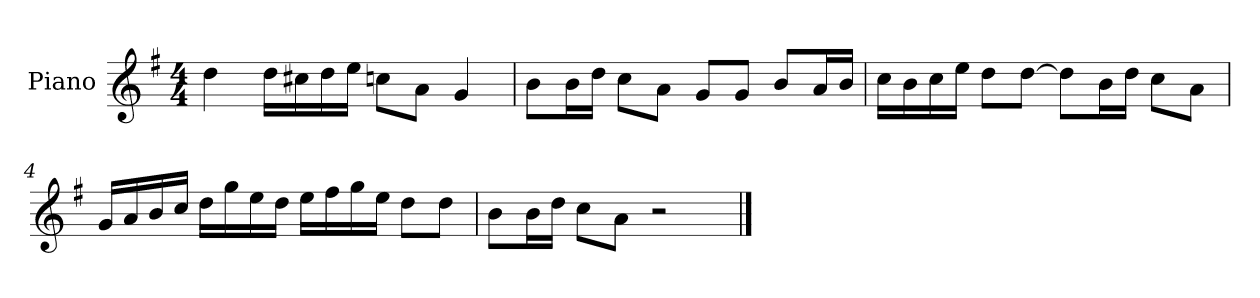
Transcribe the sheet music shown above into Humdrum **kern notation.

**kern
*part1
*staff1
*I"Piano
*I'P-no
*clefG2
*k[f#]
*M4/4
*MM90
=1
4dd\
16dd\LL
16cc#X\
16dd\
16ee\JJ
8ccn\L
8a\J
4g/
=2
8b\L
16b\L
16dd\JJ
8cc\L
8a\J
8g/L
8g/J
8b/L
16a/L
16b/JJ
=3
16cc\LL
16b\
16cc\
16ee\JJ
8dd\L
[8dd\J
8dd\L]
16b\L
16dd\JJ
8cc\L
8a\J
!!LO:LB:g=z
=4
16g/LL
16a/
16b/
16cc/JJ
16dd\LL
16gg\
16ee\
16dd\JJ
16ee\LL
16ff#\
16gg\
16ee\JJ
8dd\L
8dd\J
=5
8b\L
16b\L
16dd\JJ
8cc\L
8a\J
2r
==
*-
